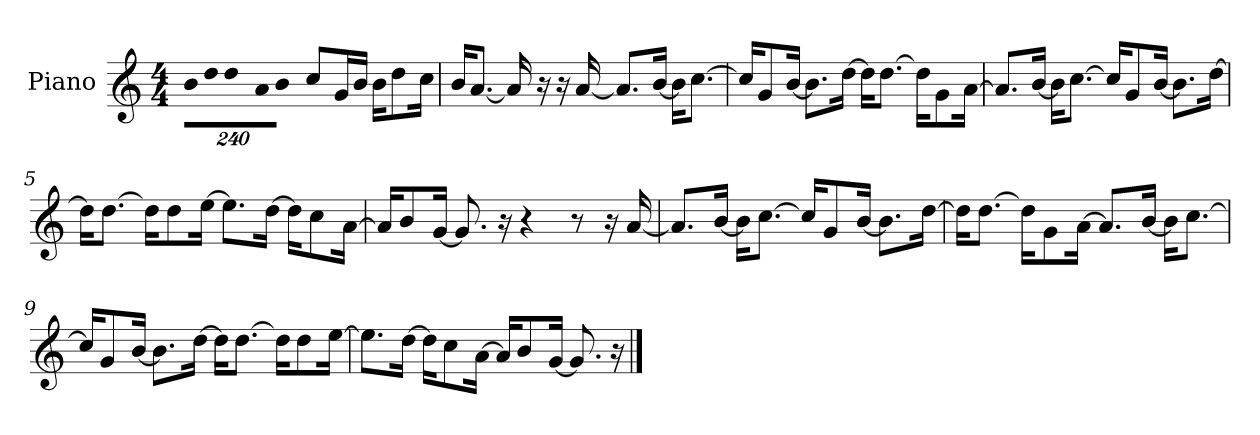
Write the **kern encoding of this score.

**kern
*part1
*staff1
*I"Piano
*I'P-no
*clefG2
*k[]
*M4/4
*MM90
*Xbrackettup
=1
!LO:N:vis=16
1920%137b\LL
!LO:N:vis=16
1920%137dd\J
!LO:N:vis=8
960%137dd\
!LO:N:vis=16
1920%137a\K
!LO:N:vis=8
960%137b\J
8cc/L
16g/L
16b/JJ
16b\KL
8dd\
16cc\Jk
=2
16b/KL
[8.a/J
16a/]
16r
16r
[16a/
8.a/L]
[16b/Jk
16b\KL]
[8.cc\J
=3
16cc/KL]
8g/
[16b/Jk
8.b\L]
[16dd\Jk
16dd\KL]
[8.dd\J
16dd\KL]
8g\
[16a\Jk
!!LO:LB:g=z
=4
8.a/L]
[16b/Jk
16b\KL]
[8.cc\J
16cc/KL]
8g/
[16b/Jk
8.b\L]
[16dd\Jk
=5
16dd\KL]
[8.dd\J
16dd\KL]
8dd\
[16ee\Jk
8.ee\L]
[16dd\Jk
16dd\KL]
8cc\
[16a\Jk
=6
16a/KL]
8b/
[16g/Jk
8.g/]
16r
4r
8r
16r
[16a/
=7
8.a/L]
[16b/Jk
16b\KL]
[8.cc\J
16cc/KL]
8g/
[16b/Jk
8.b\L]
[16dd\Jk
!!LO:LB:g=z
=8
16dd\KL]
[8.dd\J
16dd\KL]
8g\
[16a\Jk
8.a/L]
[16b/Jk
16b\KL]
[8.cc\J
=9
16cc/KL]
8g/
[16b/Jk
8.b\L]
[16dd\Jk
16dd\KL]
[8.dd\J
16dd\KL]
8dd\
[16ee\Jk
=10
8.ee\L]
[16dd\Jk
16dd\KL]
8cc\
[16a\Jk
16a/KL]
8b/
[16g/Jk
8.g/]
16r
==
*-
